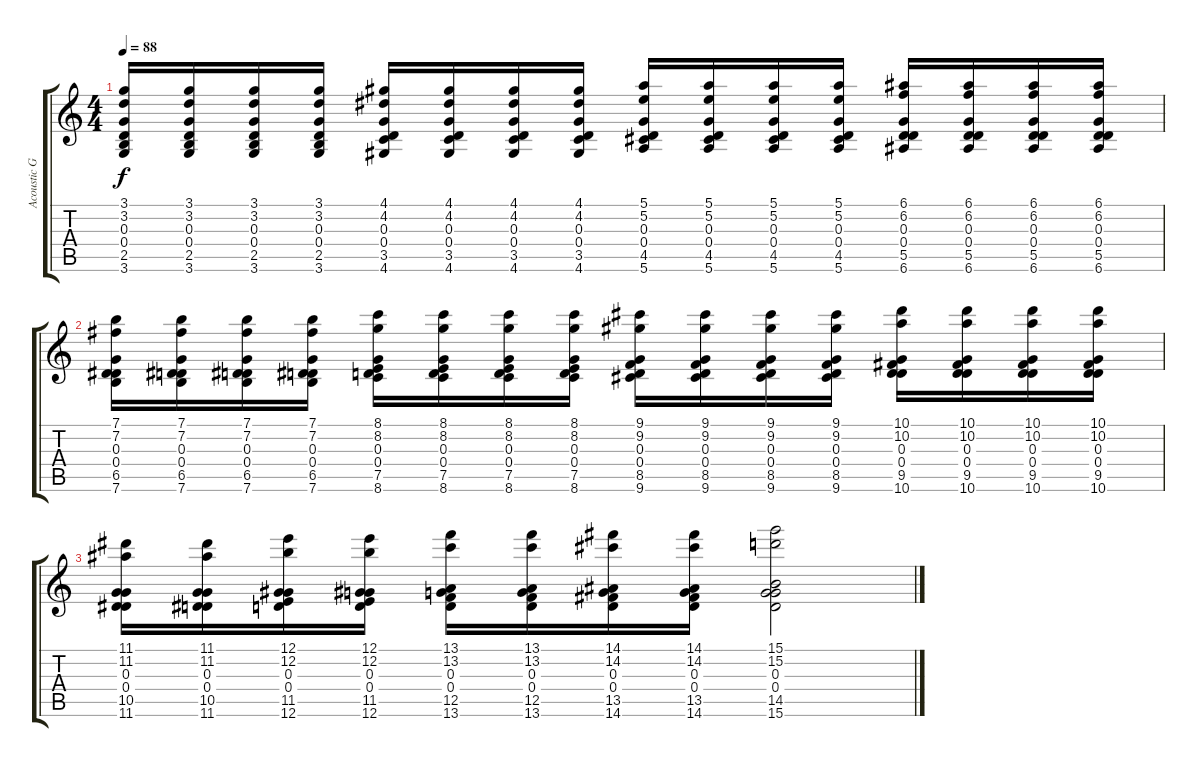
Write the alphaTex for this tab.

\track ("Acoustic Guitar" "Acoustic G") {instrument acousticguitarsteel}
\staff {score tabs}
\tuning (E4 B3 G3 D3 A2 E2) {hide}
\ts (4 4)
\tempo 88
\clef g2
\ks c
(3.1 3.2 0.3 0.4 2.5 3.6).16{dy f} (3.1 3.2 0.3 0.4 2.5 3.6).16 (3.1 3.2 0.3 0.4 2.5 3.6).16 (3.1 3.2 0.3 0.4 2.5 3.6).16 (4.1 4.2 0.3 0.4 3.5 4.6).16 (4.1 4.2 0.3 0.4 3.5 4.6).16 (4.1 4.2 0.3 0.4 3.5 4.6).16 (4.1 4.2 0.3 0.4 3.5 4.6).16 (5.1 5.2 0.3 0.4 4.5 5.6).16 (5.1 5.2 0.3 0.4 4.5 5.6).16 (5.1 5.2 0.3 0.4 4.5 5.6).16 (5.1 5.2 0.3 0.4 4.5 5.6).16 (6.1 6.2 0.3 0.4 5.5 6.6).16 (6.1 6.2 0.3 0.4 5.5 6.6).16 (6.1 6.2 0.3 0.4 5.5 6.6).16 (6.1 6.2 0.3 0.4 5.5 6.6).16 |
(7.1 7.2 0.3 0.4 6.5 7.6).16 (7.1 7.2 0.3 0.4 6.5 7.6).16 (7.1 7.2 0.3 0.4 6.5 7.6).16 (7.1 7.2 0.3 0.4 6.5 7.6).16 (8.1 8.2 0.3 0.4 7.5 8.6).16 (8.1 8.2 0.3 0.4 7.5 8.6).16 (8.1 8.2 0.3 0.4 7.5 8.6).16 (8.1 8.2 0.3 0.4 7.5 8.6).16 (9.1 9.2 0.3 0.4 8.5 9.6).16 (9.1 9.2 0.3 0.4 8.5 9.6).16 (9.1 9.2 0.3 0.4 8.5 9.6).16 (9.1 9.2 0.3 0.4 8.5 9.6).16 (10.1 10.2 0.3 0.4 9.5 10.6).16 (10.1 10.2 0.3 0.4 9.5 10.6).16 (10.1 10.2 0.3 0.4 9.5 10.6).16 (10.1 10.2 0.3 0.4 9.5 10.6).16 |
(11.1 11.2 0.3 0.4 10.5 11.6).16 (11.1 11.2 0.3 0.4 10.5 11.6).16 (12.1 12.2 0.3 0.4 11.5 12.6).16 (12.1 12.2 0.3 0.4 11.5 12.6).16 (13.1 13.2 0.3 0.4 12.5 13.6).16 (13.1 13.2 0.3 0.4 12.5 13.6).16 (14.1 14.2 0.3 0.4 13.5 14.6).16 (14.1 14.2 0.3 0.4 13.5 14.6).16 (15.1 15.2 0.3 0.4 14.5 15.6).2
